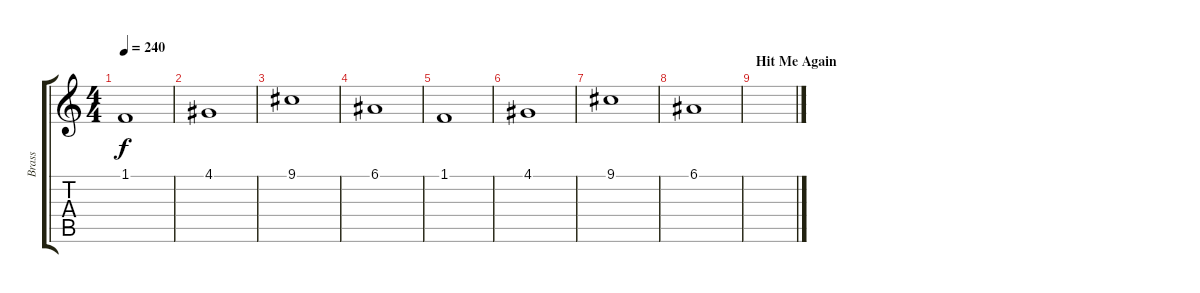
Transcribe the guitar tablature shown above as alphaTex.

\track ("Brass" "Brass") {instrument trombone}
\staff {score tabs}
\tuning (E4 B3 G3 D3 A2 E2) {hide}
\ts (4 4)
\tempo 240
\clef g2
\ks c
1.1.1{dy f} |
4.1.1 |
9.1.1 |
6.1.1 |
1.1.1 |
4.1.1 |
9.1.1 |
6.1.1 |
\section ("" "Hit Me Again")
